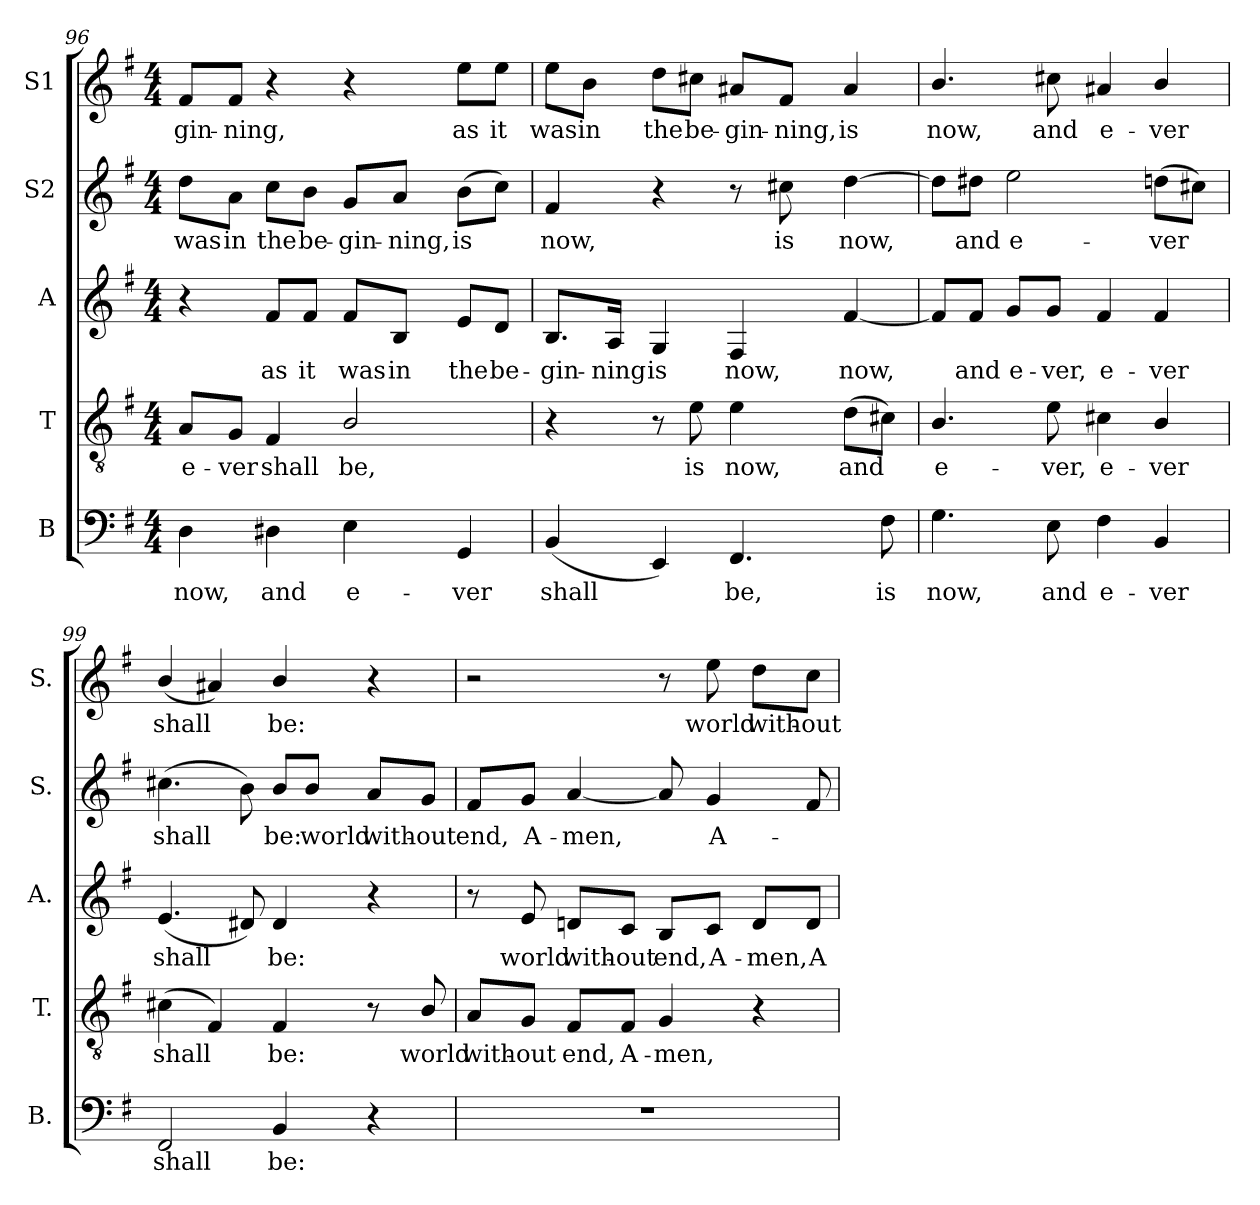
**kern	**text	**kern	**text	**kern	**text	**kern	**text	**kern	**text
*part5	*part5	*part4	*part4	*part3	*part3	*part2	*part2	*part1	*part1
*staff5	*staff5	*staff4	*staff4	*staff3	*staff3	*staff2	*staff2	*staff1	*staff1
*I"B	*	*I"T	*	*I"A	*	*I"S2	*	*I"S1	*
*I'B.	*	*I'T.	*	*I'A.	*	*I'S.	*	*I'S.	*
*clefF4	*	*clefGv2	*	*clefG2	*	*clefG2	*	*clefG2	*
*	*	*ITrd7c12	*	*	*	*	*	*	*
*k[f#]	*	*k[f#]	*	*k[f#]	*	*k[f#]	*	*k[f#]	*
*G:	*	*G:	*	*G:	*	*G:	*	*G:	*
*M4/4	*	*M4/4	*	*M4/4	*	*M4/4	*	*M4/4	*
=96	=96	=96	=96	=96	=96	=96	=96	=96	=96
!	!LO:LY:b:color=#000000	!	!	!	!	!	!	!	!
!	!	!	!LO:LY:b:color=#000000	!	!	!	!	!	!
!	!	!	!	!	!	!	!LO:LY:b:color=#000000	!	!
!	!	!	!	!	!	!	!	!	!LO:LY:b:color=#000000
4Di\	now,	8AAi/L	e-	4r	.	8ddi\L	was	8f#i/L	-gin-
!	!	!	!LO:LY:b:color=#000000	!	!	!	!	!	!
!	!	!	!	!	!	!	!LO:LY:b:color=#000000	!	!
!	!	!	!	!	!	!	!	!	!LO:LY:b:color=#000000
.	.	8GGi/J	-ver	.	.	8ai\J	in	8f#i/J	-ning,
!	!LO:LY:b:color=#000000	!	!	!	!	!	!	!	!
!	!	!	!LO:LY:b:color=#000000	!	!	!	!	!	!
!	!	!	!	!	!LO:LY:b:color=#000000	!	!	!	!
!	!	!	!	!	!	!	!LO:LY:b:color=#000000	!	!
4D#Xi\	and	4FF#i/	shall	8f#i/L	as	8cci\L	the	4r	.
!	!	!	!	!	!LO:LY:b:color=#000000	!	!	!	!
!	!	!	!	!	!	!	!LO:LY:b:color=#000000	!	!
.	.	.	.	8f#i/J	it	8bi\J	be-	.	.
!	!LO:LY:b:color=#000000	!	!	!	!	!	!	!	!
!	!	!	!LO:LY:b:color=#000000	!	!	!	!	!	!
!	!	!	!	!	!LO:LY:b:color=#000000	!	!	!	!
!	!	!	!	!	!	!	!LO:LY:b:color=#000000	!	!
4Ei\	e-	2BBi/	be,	8f#i/L	was	8gi/L	-gin-	4r	.
!	!	!	!	!	!LO:LY:b:color=#000000	!	!	!	!
!	!	!	!	!	!	!	!LO:LY:b:color=#000000	!	!
.	.	.	.	8Bi/J	in	8ai/J	-ning,	.	.
!	!LO:LY:b:color=#000000	!	!	!	!	!	!	!	!
!	!	!	!	!	!LO:LY:b:color=#000000	!	!	!	!
!	!	!	!	!	!	!	!LO:LY:b:color=#000000	!	!
!	!	!	!	!	!	!	!	!	!LO:LY:b:color=#000000
4GGi/	-ver	.	.	8ei/L	the	(8bi\L	is	8eei\L	as
!	!	!	!	!	!LO:LY:b:color=#000000	!	!	!	!
!	!	!	!	!	!	!	!	!	!LO:LY:b:color=#000000
.	.	.	.	8di/J	be-	8cci\J)	.	8eei\J	it
!!LO:LB:g=z
=97	=97	=97	=97	=97	=97	=97	=97	=97	=97
!	!LO:LY:b:color=#000000	!	!	!	!	!	!	!	!
!	!	!	!	!	!LO:LY:b:color=#000000	!	!	!	!
!	!	!	!	!	!	!	!LO:LY:b:color=#000000	!	!
!	!	!	!	!	!	!	!	!	!LO:LY:b:color=#000000
(4BBi/	shall	4r	.	8.Bi/L	-gin-	4f#i/	now,	8eei\L	was
!	!	!	!	!	!	!	!	!	!LO:LY:b:color=#000000
.	.	.	.	.	.	.	.	8bi\J	in
!	!	!	!	!	!LO:LY:b:color=#000000	!	!	!	!
.	.	.	.	16Ai/Jk	-ning	.	.	.	.
!	!	!	!	!	!LO:LY:b:color=#000000	!	!	!	!
!	!	!	!	!	!	!	!	!	!LO:LY:b:color=#000000
4EEi/)	.	8r	.	4Gi/	is	4r	.	8ddi\L	the
!	!	!	!LO:LY:b:color=#000000	!	!	!	!	!	!
!	!	!	!	!	!	!	!	!	!LO:LY:b:color=#000000
.	.	8Ei\	is	.	.	.	.	8cc#Xi\J	be-
!	!LO:LY:b:color=#000000	!	!	!	!	!	!	!	!
!	!	!	!LO:LY:b:color=#000000	!	!	!	!	!	!
!	!	!	!	!	!LO:LY:b:color=#000000	!	!	!	!
!	!	!	!	!	!	!	!	!	!LO:LY:b:color=#000000
4.FF#i/	be,	4Ei\	now,	4F#i/	now,	8r	.	8a#Xi/L	-gin-
!	!	!	!	!	!	!	!LO:LY:b:color=#000000	!	!
!	!	!	!	!	!	!	!	!	!LO:LY:b:color=#000000
.	.	.	.	.	.	8cc#Xi\	is	8f#i/J	-ning,
!	!	!	!LO:LY:b:color=#000000	!	!	!	!	!	!
!	!	!	!	!	!LO:LY:b:color=#000000	!	!	!	!
!	!	!	!	!	!	!	!LO:LY:b:color=#000000	!	!
!	!	!	!	!	!	!	!	!	!LO:LY:b:color=#000000
.	.	(8Di\L	and	[4f#i/	now,	[4ddi\	now,	4a#i/	is
!	!LO:LY:b:color=#000000	!	!	!	!	!	!	!	!
8F#i\	is	8C#Xi\J)	.	.	.	.	.	.	.
=98	=98	=98	=98	=98	=98	=98	=98	=98	=98
!	!LO:LY:b:color=#000000	!	!	!	!	!	!	!	!
!	!	!	!LO:LY:b:color=#000000	!	!	!	!	!	!
!	!	!	!	!	!	!	!	!	!LO:LY:b:color=#000000
4.Gi\	now,	4.BBi/	e-	8f#i/L]	.	8ddi\L]	.	4.bi/	now,
!	!	!	!	!	!LO:LY:b:color=#000000	!	!	!	!
!	!	!	!	!	!	!	!LO:LY:b:color=#000000	!	!
.	.	.	.	8f#i/J	and	8dd#Xi\J	and	.	.
!	!	!	!	!	!LO:LY:b:color=#000000	!	!	!	!
!	!	!	!	!	!	!	!LO:LY:b:color=#000000	!	!
.	.	.	.	8gi/L	e-	2eei\	e-	.	.
!	!LO:LY:b:color=#000000	!	!	!	!	!	!	!	!
!	!	!	!LO:LY:b:color=#000000	!	!	!	!	!	!
!	!	!	!	!	!LO:LY:b:color=#000000	!	!	!	!
!	!	!	!	!	!	!	!	!	!LO:LY:b:color=#000000
8Ei\	and	8Ei\	-ver,	8gi/J	-ver,	.	.	8cc#Xi\	and
!	!LO:LY:b:color=#000000	!	!	!	!	!	!	!	!
!	!	!	!LO:LY:b:color=#000000	!	!	!	!	!	!
!	!	!	!	!	!LO:LY:b:color=#000000	!	!	!	!
!	!	!	!	!	!	!	!	!	!LO:LY:b:color=#000000
4F#i\	e-	4C#Xi\	e-	4f#i/	e-	.	.	4a#Xi/	e-
!	!LO:LY:b:color=#000000	!	!	!	!	!	!	!	!
!	!	!	!LO:LY:b:color=#000000	!	!	!	!	!	!
!	!	!	!	!	!LO:LY:b:color=#000000	!	!	!	!
!	!	!	!	!	!	!	!LO:LY:b:color=#000000	!	!
!	!	!	!	!	!	!	!	!	!LO:LY:b:color=#000000
4BBi/	-ver	4BBi/	-ver	4f#i/	-ver	(8ddni\L	-ver	4bi/	-ver
.	.	.	.	.	.	8cc#Xi\J)	.	.	.
=99	=99	=99	=99	=99	=99	=99	=99	=99	=99
!	!LO:LY:b:color=#000000	!	!	!	!	!	!	!	!
!	!	!	!LO:LY:b:color=#000000	!	!	!	!	!	!
!	!	!	!	!	!LO:LY:b:color=#000000	!	!	!	!
!	!	!	!	!	!	!	!LO:LY:b:color=#000000	!	!
!	!	!	!	!	!	!	!	!	!LO:LY:b:color=#000000
2FF#i/	shall	(4C#Xi\	shall	(4.ei/	shall	(4.cc#Xi\	shall	(4bi/	shall
.	.	4FF#i/)	.	.	.	.	.	4a#Xi/)	.
.	.	.	.	8d#Xi/)	.	8bi\)	.	.	.
!	!LO:LY:b:color=#000000	!	!	!	!	!	!	!	!
!	!	!	!LO:LY:b:color=#000000	!	!	!	!	!	!
!	!	!	!	!	!LO:LY:b:color=#000000	!	!	!	!
!	!	!	!	!	!	!	!LO:LY:b:color=#000000	!	!
!	!	!	!	!	!	!	!	!	!LO:LY:b:color=#000000
4BBi/	be:	4FF#i/	be:	4d#i/	be:	8bi/L	be:	4bi/	be:
!	!	!	!	!	!	!	!LO:LY:b:color=#000000	!	!
.	.	.	.	.	.	8bi/J	world	.	.
!	!	!	!	!	!	!	!LO:LY:b:color=#000000	!	!
4r	.	8r	.	4r	.	8ai/L	with-	4r	.
!	!	!	!LO:LY:b:color=#000000	!	!	!	!	!	!
!	!	!	!	!	!	!	!LO:LY:b:color=#000000	!	!
.	.	8BBi/	world	.	.	8gi/J	-out	.	.
!!LO:PB:g=z
=100	=100	=100	=100	=100	=100	=100	=100	=100	=100
!	!	!	!LO:LY:b:color=#000000	!	!	!	!	!	!
!	!	!	!	!	!	!	!LO:LY:b:color=#000000	!	!
1r	.	8AAi/L	with-	8r	.	8f#i/L	end,	2r	.
!	!	!	!LO:LY:b:color=#000000	!	!	!	!	!	!
!	!	!	!	!	!LO:LY:b:color=#000000	!	!	!	!
!	!	!	!	!	!	!	!LO:LY:b:color=#000000	!	!
.	.	8GGi/J	-out	8ei/	world	8gi/J	A-	.	.
!	!	!	!LO:LY:b:color=#000000	!	!	!	!	!	!
!	!	!	!	!	!LO:LY:b:color=#000000	!	!	!	!
!	!	!	!	!	!	!	!LO:LY:b:color=#000000	!	!
.	.	8FF#i/L	end,	8dni/L	with-	[4ai/	-men,	.	.
!	!	!	!LO:LY:b:color=#000000	!	!	!	!	!	!
!	!	!	!	!	!LO:LY:b:color=#000000	!	!	!	!
.	.	8FF#i/J	A-	8ci/J	-out	.	.	.	.
!	!	!	!LO:LY:b:color=#000000	!	!	!	!	!	!
!	!	!	!	!	!LO:LY:b:color=#000000	!	!	!	!
.	.	4GGi/	-men,	8Bi/L	end,	8ai/]	.	8r	.
!	!	!	!	!	!LO:LY:b:color=#000000	!	!	!	!
!	!	!	!	!	!	!	!LO:LY:b:color=#000000	!	!
!	!	!	!	!	!	!	!	!	!LO:LY:b:color=#000000
.	.	.	.	8ci/J	A-	4gi/	A-	8eei\	world
!	!	!	!	!	!LO:LY:b:color=#000000	!	!	!	!
!	!	!	!	!	!	!	!	!	!LO:LY:b:color=#000000
.	.	4r	.	8di/L	-men,	.	.	8ddi\L	with-
!	!	!	!	!	!LO:LY:b:color=#000000	!	!	!	!
!	!	!	!	!	!	!	!	!	!LO:LY:b:color=#000000
.	.	.	.	8di/J	A-	8f#i/	.	8cci\J	-out
=	=	=	=	=	=	=	=	=	=
*-	*-	*-	*-	*-	*-	*-	*-	*-	*-
